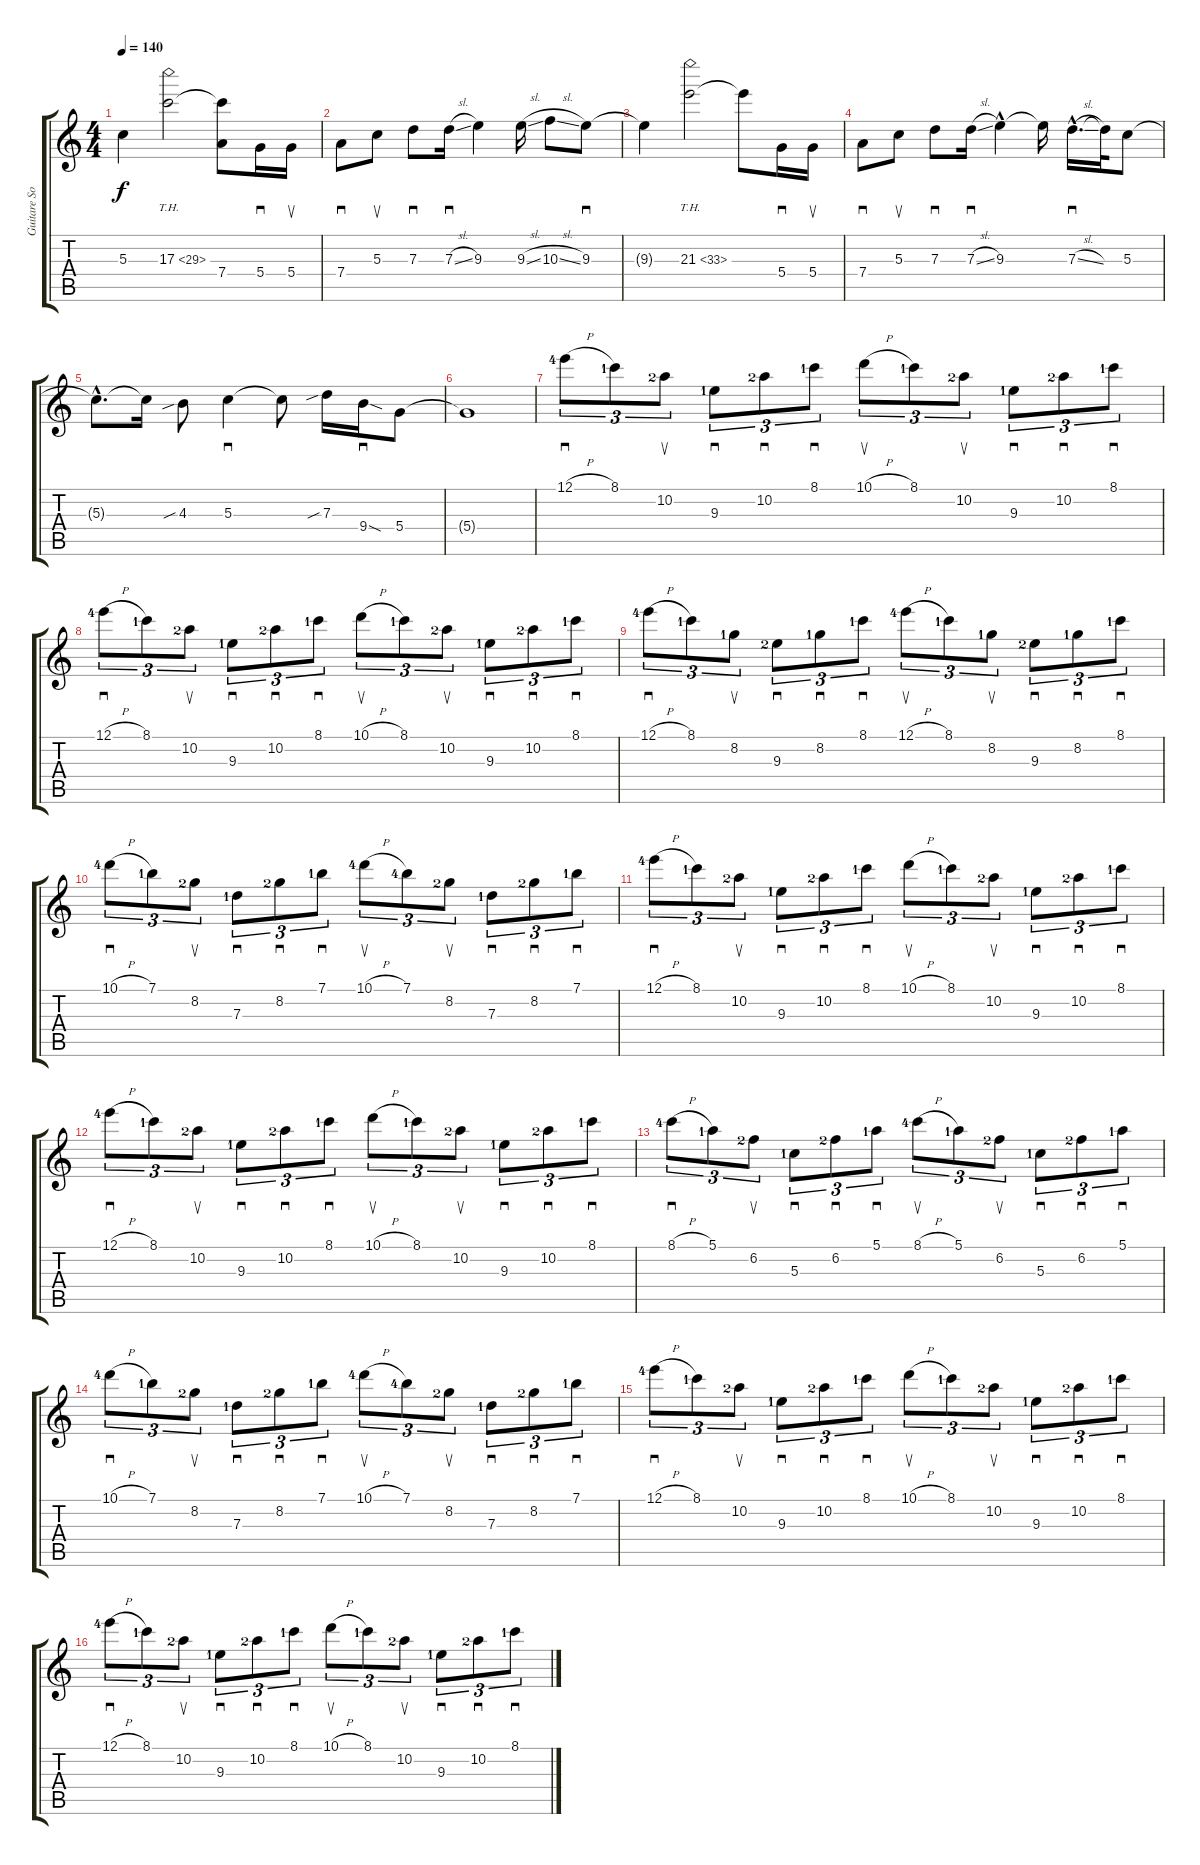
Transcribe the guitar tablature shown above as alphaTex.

\track ("Guitare Soliste" "Guitare So") {instrument distortionguitar}
\staff {score tabs}
\tuning (E4 B3 G3 D3 A2 E2) {hide}
\ts (4 4)
\tempo 140
\clef g2
\ks c
5.3{t}.4{dy f} 17.3{th 12}.2 (17.3{t} 7.4{t}).8 5.4.16{sd} 5.4.16{su} |
7.4.8{sd} 5.3.8{su} 7.3.8{sd} 7.3{sl}.16{sd} 9.3.4 9.3{sl}.16 10.3{sl}.8 9.3.8{sd} |
9.3{t}.4 21.3{th 12}.2 21.3{t}.8 5.4.16{sd} 5.4.16{su} |
7.4.8{sd} 5.3.8{su} 7.3.8{sd} 7.3{sl}.16{sd} 9.3{hac}.4 9.3{t}.16 7.3{sl hac}.16{d sd} 7.3{t}.32 5.3.8 |
5.3{hac t}.8{d} 5.3{t}.16 4.3{sib}.8 5.3.4{sd} 5.3{t}.8 7.3{sib}.16 9.4{sod}.16{sd} 5.4.8 |
5.4{t}.1 |
12.1{h lf 5}.8{sd tu (3 2)} 8.1{lf 2}.8{tu (3 2)} 10.2{lf 3}.8{su tu (3 2)} 9.3{lf 2}.8{sd tu (3 2)} 10.2{lf 3}.8{sd tu (3 2)} 8.1{lf 2}.8{sd tu (3 2)} 10.1{h}.8{su tu (3 2)} 8.1{lf 2}.8{tu (3 2)} 10.2{lf 3}.8{su tu (3 2)} 9.3{lf 2}.8{sd tu (3 2)} 10.2{lf 3}.8{sd tu (3 2)} 8.1{lf 2}.8{sd tu (3 2)} |
12.1{h lf 5}.8{sd tu (3 2)} 8.1{lf 2}.8{tu (3 2)} 10.2{lf 3}.8{su tu (3 2)} 9.3{lf 2}.8{sd tu (3 2)} 10.2{lf 3}.8{sd tu (3 2)} 8.1{lf 2}.8{sd tu (3 2)} 10.1{h}.8{su tu (3 2)} 8.1{lf 2}.8{tu (3 2)} 10.2{lf 3}.8{su tu (3 2)} 9.3{lf 2}.8{sd tu (3 2)} 10.2{lf 3}.8{sd tu (3 2)} 8.1{lf 2}.8{sd tu (3 2)} |
12.1{h lf 5}.8{sd tu (3 2)} 8.1{lf 2}.8{tu (3 2)} 8.2{lf 2}.8{su tu (3 2)} 9.3{lf 3}.8{sd tu (3 2)} 8.2{lf 2}.8{sd tu (3 2)} 8.1{lf 2}.8{sd tu (3 2)} 12.1{h lf 5}.8{su tu (3 2)} 8.1{lf 2}.8{tu (3 2)} 8.2{lf 2}.8{su tu (3 2)} 9.3{lf 3}.8{sd tu (3 2)} 8.2{lf 2}.8{sd tu (3 2)} 8.1{lf 2}.8{sd tu (3 2)} |
10.1{h lf 5}.8{sd tu (3 2)} 7.1{lf 2}.8{tu (3 2)} 8.2{lf 3}.8{su tu (3 2)} 7.3{lf 2}.8{sd tu (3 2)} 8.2{lf 3}.8{sd tu (3 2)} 7.1{lf 2}.8{sd tu (3 2)} 10.1{h lf 5}.8{su tu (3 2)} 7.1{lf 5}.8{tu (3 2)} 8.2{lf 3}.8{su tu (3 2)} 7.3{lf 2}.8{sd tu (3 2)} 8.2{lf 3}.8{sd tu (3 2)} 7.1{lf 2}.8{sd tu (3 2)} |
12.1{h lf 5}.8{sd tu (3 2)} 8.1{lf 2}.8{tu (3 2)} 10.2{lf 3}.8{su tu (3 2)} 9.3{lf 2}.8{sd tu (3 2)} 10.2{lf 3}.8{sd tu (3 2)} 8.1{lf 2}.8{sd tu (3 2)} 10.1{h}.8{su tu (3 2)} 8.1{lf 2}.8{tu (3 2)} 10.2{lf 3}.8{su tu (3 2)} 9.3{lf 2}.8{sd tu (3 2)} 10.2{lf 3}.8{sd tu (3 2)} 8.1{lf 2}.8{sd tu (3 2)} |
12.1{h lf 5}.8{sd tu (3 2)} 8.1{lf 2}.8{tu (3 2)} 10.2{lf 3}.8{su tu (3 2)} 9.3{lf 2}.8{sd tu (3 2)} 10.2{lf 3}.8{sd tu (3 2)} 8.1{lf 2}.8{sd tu (3 2)} 10.1{h}.8{su tu (3 2)} 8.1{lf 2}.8{tu (3 2)} 10.2{lf 3}.8{su tu (3 2)} 9.3{lf 2}.8{sd tu (3 2)} 10.2{lf 3}.8{sd tu (3 2)} 8.1{lf 2}.8{sd tu (3 2)} |
8.1{h lf 5}.8{sd tu (3 2)} 5.1{lf 2}.8{tu (3 2)} 6.2{lf 3}.8{su tu (3 2)} 5.3{lf 2}.8{sd tu (3 2)} 6.2{lf 3}.8{sd tu (3 2)} 5.1{lf 2}.8{sd tu (3 2)} 8.1{h lf 5}.8{su tu (3 2)} 5.1{lf 2}.8{tu (3 2)} 6.2{lf 3}.8{su tu (3 2)} 5.3{lf 2}.8{sd tu (3 2)} 6.2{lf 3}.8{sd tu (3 2)} 5.1{lf 2}.8{sd tu (3 2)} |
10.1{h lf 5}.8{sd tu (3 2)} 7.1{lf 2}.8{tu (3 2)} 8.2{lf 3}.8{su tu (3 2)} 7.3{lf 2}.8{sd tu (3 2)} 8.2{lf 3}.8{sd tu (3 2)} 7.1{lf 2}.8{sd tu (3 2)} 10.1{h lf 5}.8{su tu (3 2)} 7.1{lf 5}.8{tu (3 2)} 8.2{lf 3}.8{su tu (3 2)} 7.3{lf 2}.8{sd tu (3 2)} 8.2{lf 3}.8{sd tu (3 2)} 7.1{lf 2}.8{sd tu (3 2)} |
12.1{h lf 5}.8{sd tu (3 2)} 8.1{lf 2}.8{tu (3 2)} 10.2{lf 3}.8{su tu (3 2)} 9.3{lf 2}.8{sd tu (3 2)} 10.2{lf 3}.8{sd tu (3 2)} 8.1{lf 2}.8{sd tu (3 2)} 10.1{h}.8{su tu (3 2)} 8.1{lf 2}.8{tu (3 2)} 10.2{lf 3}.8{su tu (3 2)} 9.3{lf 2}.8{sd tu (3 2)} 10.2{lf 3}.8{sd tu (3 2)} 8.1{lf 2}.8{sd tu (3 2)} |
12.1{h lf 5}.8{sd tu (3 2)} 8.1{lf 2}.8{tu (3 2)} 10.2{lf 3}.8{su tu (3 2)} 9.3{lf 2}.8{sd tu (3 2)} 10.2{lf 3}.8{sd tu (3 2)} 8.1{lf 2}.8{sd tu (3 2)} 10.1{h}.8{su tu (3 2)} 8.1{lf 2}.8{tu (3 2)} 10.2{lf 3}.8{su tu (3 2)} 9.3{lf 2}.8{sd tu (3 2)} 10.2{lf 3}.8{sd tu (3 2)} 8.1{lf 2}.8{sd tu (3 2)}
